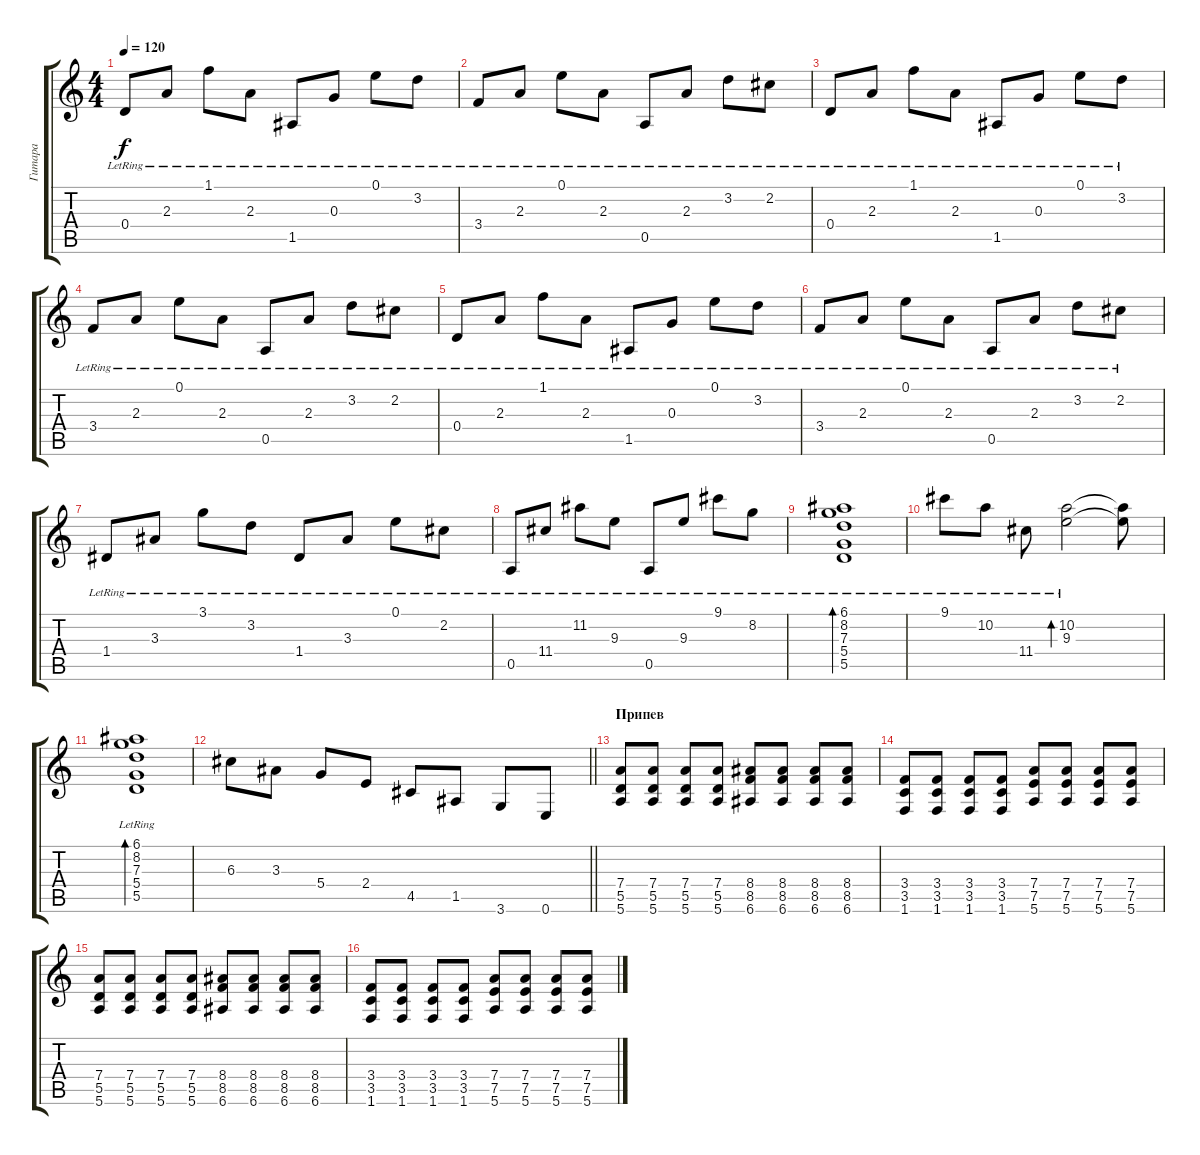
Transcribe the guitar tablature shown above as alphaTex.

\track ("Гитара" "Гитара") {instrument acousticguitarsteel}
\staff {score tabs}
\tuning (E4 B3 G3 D3 A2 E2) {hide}
\ts (4 4)
\tempo 120
\clef g2
\ks c
0.4{lr}.8{dy f} 2.3{lr}.8 1.1{lr}.8 2.3{lr}.8 1.5{lr}.8 0.3{lr}.8 0.1{lr}.8 3.2{lr}.8 |
3.4{lr}.8 2.3{lr}.8 0.1{lr}.8 2.3{lr}.8 0.5{lr}.8 2.3{lr}.8 3.2{lr}.8 2.2{lr}.8 |
0.4{lr}.8 2.3{lr}.8 1.1{lr}.8 2.3{lr}.8 1.5{lr}.8 0.3{lr}.8 0.1{lr}.8 3.2{lr}.8 |
3.4{lr}.8 2.3{lr}.8 0.1{lr}.8 2.3{lr}.8 0.5{lr}.8 2.3{lr}.8 3.2{lr}.8 2.2{lr}.8 |
0.4{lr}.8 2.3{lr}.8 1.1{lr}.8 2.3{lr}.8 1.5{lr}.8 0.3{lr}.8 0.1{lr}.8 3.2{lr}.8 |
3.4{lr}.8 2.3{lr}.8 0.1{lr}.8 2.3{lr}.8 0.5{lr}.8 2.3{lr}.8 3.2{lr}.8 2.2{lr}.8 |
1.4{lr}.8 3.3{lr}.8 3.1{lr}.8 3.2{lr}.8 1.4{lr}.8 3.3{lr}.8 0.1{lr}.8 2.2{lr}.8 |
0.5{lr}.8 11.4{lr}.8 11.2{lr}.8 9.3{lr}.8 0.5{lr}.8 9.3{lr}.8 9.1{lr}.8 8.2{lr}.8 |
(6.1{lr} 8.2{lr} 7.3{lr} 5.4{lr} 5.5{lr}).1{bd 60} |
9.1{lr}.8 10.2{lr}.8 11.4{lr}.8 (10.2{lr} 9.3{lr}).2{bd 240} (10.2{t} 9.3{t}).8 |
(6.1{lr} 8.2{lr} 7.3{lr} 5.4{lr} 5.5{lr}).1{bd 60} |
\barLineRight lightlight
6.3.8{instrument distortionguitar} 3.3.8 5.4.8 2.4.8 4.5.8 1.5.8 3.6.8 0.6.8 |
\section ("" "Припев")
(7.4 5.5 5.6).8 (7.4 5.5 5.6).8 (7.4 5.5 5.6).8 (7.4 5.5 5.6).8 (8.4 8.5 6.6).8 (8.4 8.5 6.6).8 (8.4 8.5 6.6).8 (8.4 8.5 6.6).8 |
(3.4 3.5 1.6).8 (3.4 3.5 1.6).8 (3.4 3.5 1.6).8 (3.4 3.5 1.6).8 (7.4 7.5 5.6).8 (7.4 7.5 5.6).8 (7.4 7.5 5.6).8 (7.4 7.5 5.6).8 |
(7.4 5.5 5.6).8 (7.4 5.5 5.6).8 (7.4 5.5 5.6).8 (7.4 5.5 5.6).8 (8.4 8.5 6.6).8 (8.4 8.5 6.6).8 (8.4 8.5 6.6).8 (8.4 8.5 6.6).8 |
(3.4 3.5 1.6).8 (3.4 3.5 1.6).8 (3.4 3.5 1.6).8 (3.4 3.5 1.6).8 (7.4 7.5 5.6).8 (7.4 7.5 5.6).8 (7.4 7.5 5.6).8 (7.4 7.5 5.6).8
